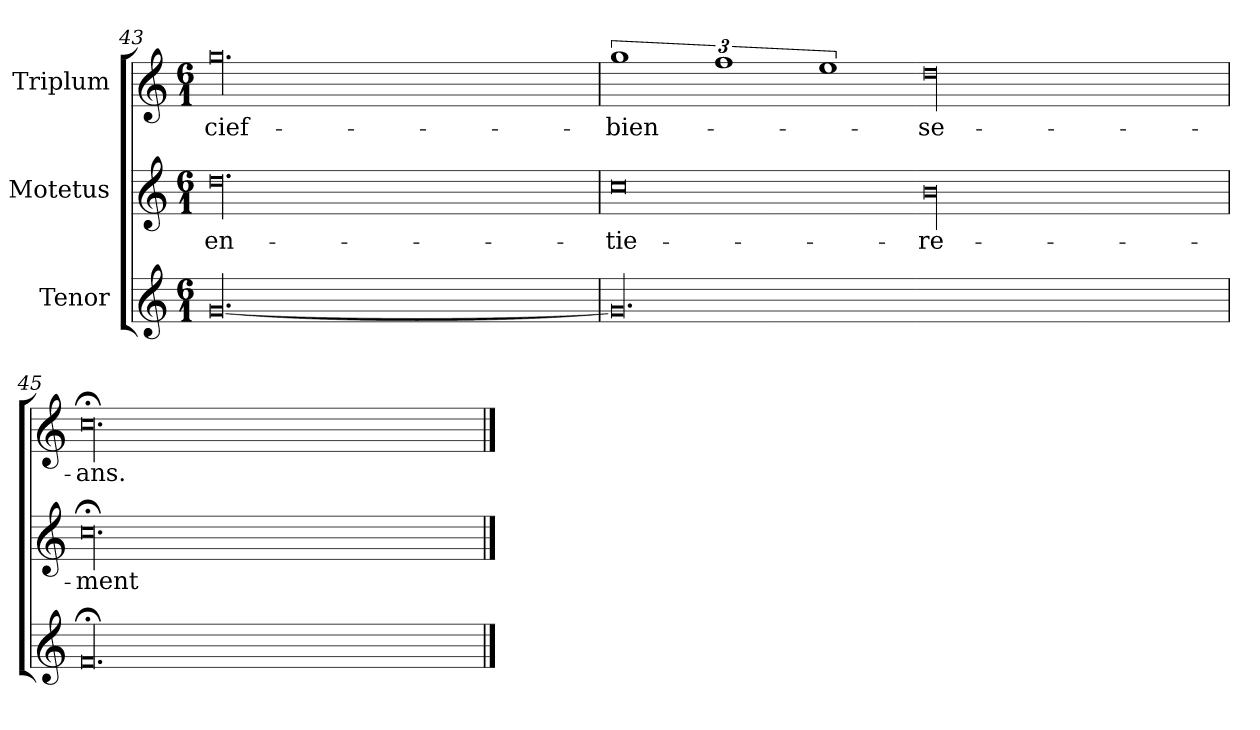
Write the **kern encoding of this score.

**kern	**kern	**text	**kern	**text
*part3	*part2	*part2	*part1	*part1
*staff3	*staff2	*staff2	*staff1	*staff1
*I"Tenor	*I"Motetus	*	*I"Triplum	*
*clefG2	*clefG2	*	*clefG2	*
*k[]	*k[]	*	*k[]	*
*C:	*C:	*	*C:	*
*M6/1	*M6/1	*	*M6/1	*
=43	=43	=43	=43	=43
[00.g/	00.dd\	en-	00.gg\	cief-
=44	=44	=44	=44	=44
00.g/]	0cc\	-tie-	3%2gg\	bien-
.	.	.	3%2ff\	.
.	.	.	3%2ee\	.
.	00b\	-re-	00dd\	se-
=45	=45	=45	=45	=45
00.f;</	00.cc;<\	-ment	00.cc;<\	-ans.
==	==	==	==	==
*-	*-	*-	*-	*-
